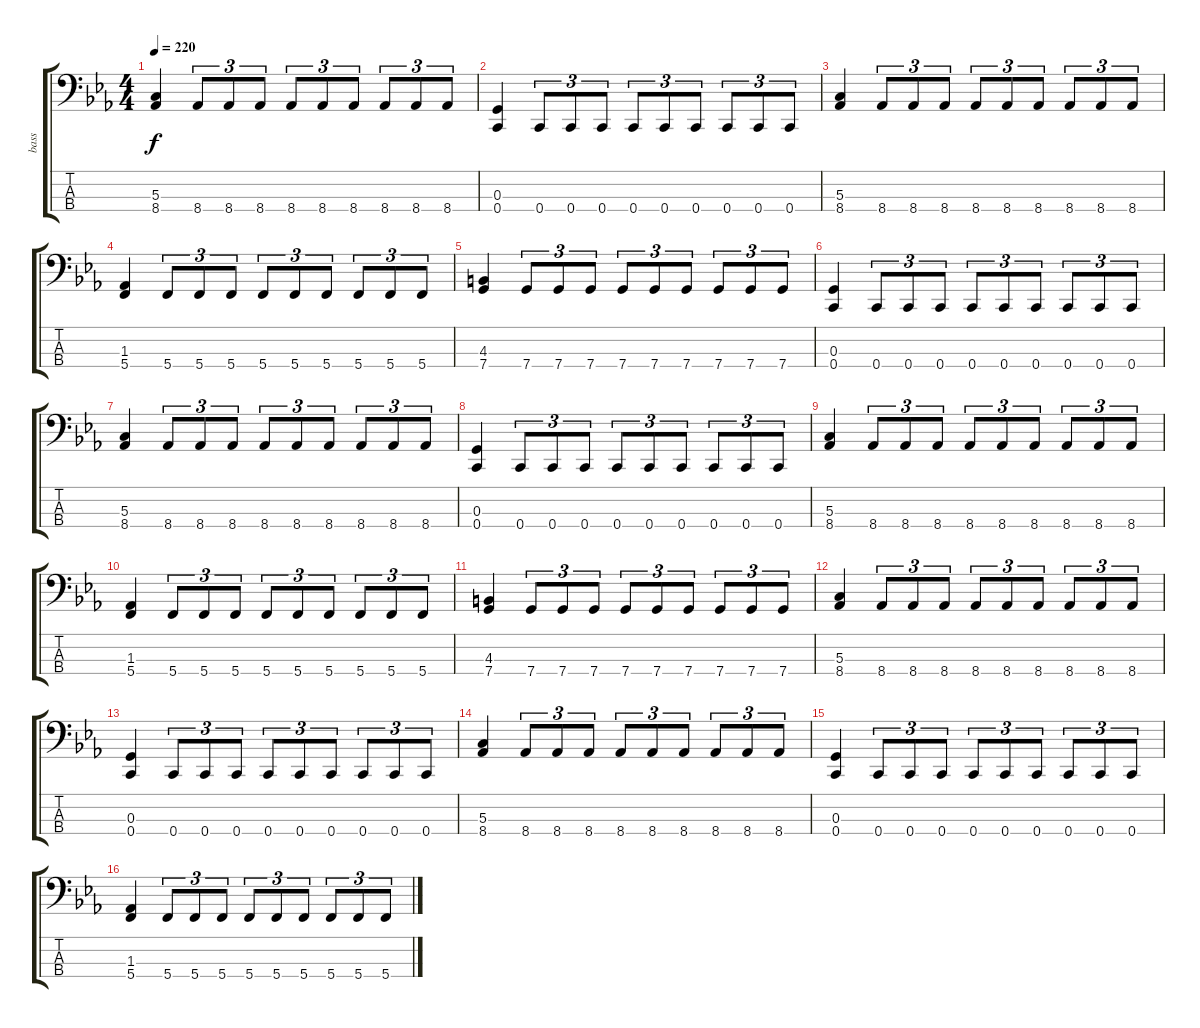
\track ("bass" "bass") {instrument synthbass2}
\staff {score tabs}
\tuning (F2 C2 G1 C1) {hide}
\ts (4 4)
\tempo 220
\clef f4
\ks cminor
(5.3 8.4).4{dy f} 8.4.8{tu (3 2)} 8.4.8{tu (3 2)} 8.4.8{tu (3 2)} 8.4.8{tu (3 2)} 8.4.8{tu (3 2)} 8.4.8{tu (3 2)} 8.4.8{tu (3 2)} 8.4.8{tu (3 2)} 8.4.8{tu (3 2)} |
(0.3 0.4).4 0.4.8{tu (3 2)} 0.4.8{tu (3 2)} 0.4.8{tu (3 2)} 0.4.8{tu (3 2)} 0.4.8{tu (3 2)} 0.4.8{tu (3 2)} 0.4.8{tu (3 2)} 0.4.8{tu (3 2)} 0.4.8{tu (3 2)} |
(5.3 8.4).4 8.4.8{tu (3 2)} 8.4.8{tu (3 2)} 8.4.8{tu (3 2)} 8.4.8{tu (3 2)} 8.4.8{tu (3 2)} 8.4.8{tu (3 2)} 8.4.8{tu (3 2)} 8.4.8{tu (3 2)} 8.4.8{tu (3 2)} |
(1.3 5.4).4 5.4.8{tu (3 2)} 5.4.8{tu (3 2)} 5.4.8{tu (3 2)} 5.4.8{tu (3 2)} 5.4.8{tu (3 2)} 5.4.8{tu (3 2)} 5.4.8{tu (3 2)} 5.4.8{tu (3 2)} 5.4.8{tu (3 2)} |
(4.3 7.4).4 7.4.8{tu (3 2)} 7.4.8{tu (3 2)} 7.4.8{tu (3 2)} 7.4.8{tu (3 2)} 7.4.8{tu (3 2)} 7.4.8{tu (3 2)} 7.4.8{tu (3 2)} 7.4.8{tu (3 2)} 7.4.8{tu (3 2)} |
(0.3 0.4).4 0.4.8{tu (3 2)} 0.4.8{tu (3 2)} 0.4.8{tu (3 2)} 0.4.8{tu (3 2)} 0.4.8{tu (3 2)} 0.4.8{tu (3 2)} 0.4.8{tu (3 2)} 0.4.8{tu (3 2)} 0.4.8{tu (3 2)} |
(5.3 8.4).4 8.4.8{tu (3 2)} 8.4.8{tu (3 2)} 8.4.8{tu (3 2)} 8.4.8{tu (3 2)} 8.4.8{tu (3 2)} 8.4.8{tu (3 2)} 8.4.8{tu (3 2)} 8.4.8{tu (3 2)} 8.4.8{tu (3 2)} |
(0.3 0.4).4 0.4.8{tu (3 2)} 0.4.8{tu (3 2)} 0.4.8{tu (3 2)} 0.4.8{tu (3 2)} 0.4.8{tu (3 2)} 0.4.8{tu (3 2)} 0.4.8{tu (3 2)} 0.4.8{tu (3 2)} 0.4.8{tu (3 2)} |
(5.3 8.4).4 8.4.8{tu (3 2)} 8.4.8{tu (3 2)} 8.4.8{tu (3 2)} 8.4.8{tu (3 2)} 8.4.8{tu (3 2)} 8.4.8{tu (3 2)} 8.4.8{tu (3 2)} 8.4.8{tu (3 2)} 8.4.8{tu (3 2)} |
(1.3 5.4).4 5.4.8{tu (3 2)} 5.4.8{tu (3 2)} 5.4.8{tu (3 2)} 5.4.8{tu (3 2)} 5.4.8{tu (3 2)} 5.4.8{tu (3 2)} 5.4.8{tu (3 2)} 5.4.8{tu (3 2)} 5.4.8{tu (3 2)} |
(4.3 7.4).4 7.4.8{tu (3 2)} 7.4.8{tu (3 2)} 7.4.8{tu (3 2)} 7.4.8{tu (3 2)} 7.4.8{tu (3 2)} 7.4.8{tu (3 2)} 7.4.8{tu (3 2)} 7.4.8{tu (3 2)} 7.4.8{tu (3 2)} |
(5.3 8.4).4 8.4.8{tu (3 2)} 8.4.8{tu (3 2)} 8.4.8{tu (3 2)} 8.4.8{tu (3 2)} 8.4.8{tu (3 2)} 8.4.8{tu (3 2)} 8.4.8{tu (3 2)} 8.4.8{tu (3 2)} 8.4.8{tu (3 2)} |
(0.3 0.4).4 0.4.8{tu (3 2)} 0.4.8{tu (3 2)} 0.4.8{tu (3 2)} 0.4.8{tu (3 2)} 0.4.8{tu (3 2)} 0.4.8{tu (3 2)} 0.4.8{tu (3 2)} 0.4.8{tu (3 2)} 0.4.8{tu (3 2)} |
(5.3 8.4).4 8.4.8{tu (3 2)} 8.4.8{tu (3 2)} 8.4.8{tu (3 2)} 8.4.8{tu (3 2)} 8.4.8{tu (3 2)} 8.4.8{tu (3 2)} 8.4.8{tu (3 2)} 8.4.8{tu (3 2)} 8.4.8{tu (3 2)} |
(0.3 0.4).4 0.4.8{tu (3 2)} 0.4.8{tu (3 2)} 0.4.8{tu (3 2)} 0.4.8{tu (3 2)} 0.4.8{tu (3 2)} 0.4.8{tu (3 2)} 0.4.8{tu (3 2)} 0.4.8{tu (3 2)} 0.4.8{tu (3 2)} |
(1.3 5.4).4 5.4.8{tu (3 2)} 5.4.8{tu (3 2)} 5.4.8{tu (3 2)} 5.4.8{tu (3 2)} 5.4.8{tu (3 2)} 5.4.8{tu (3 2)} 5.4.8{tu (3 2)} 5.4.8{tu (3 2)} 5.4.8{tu (3 2)}
